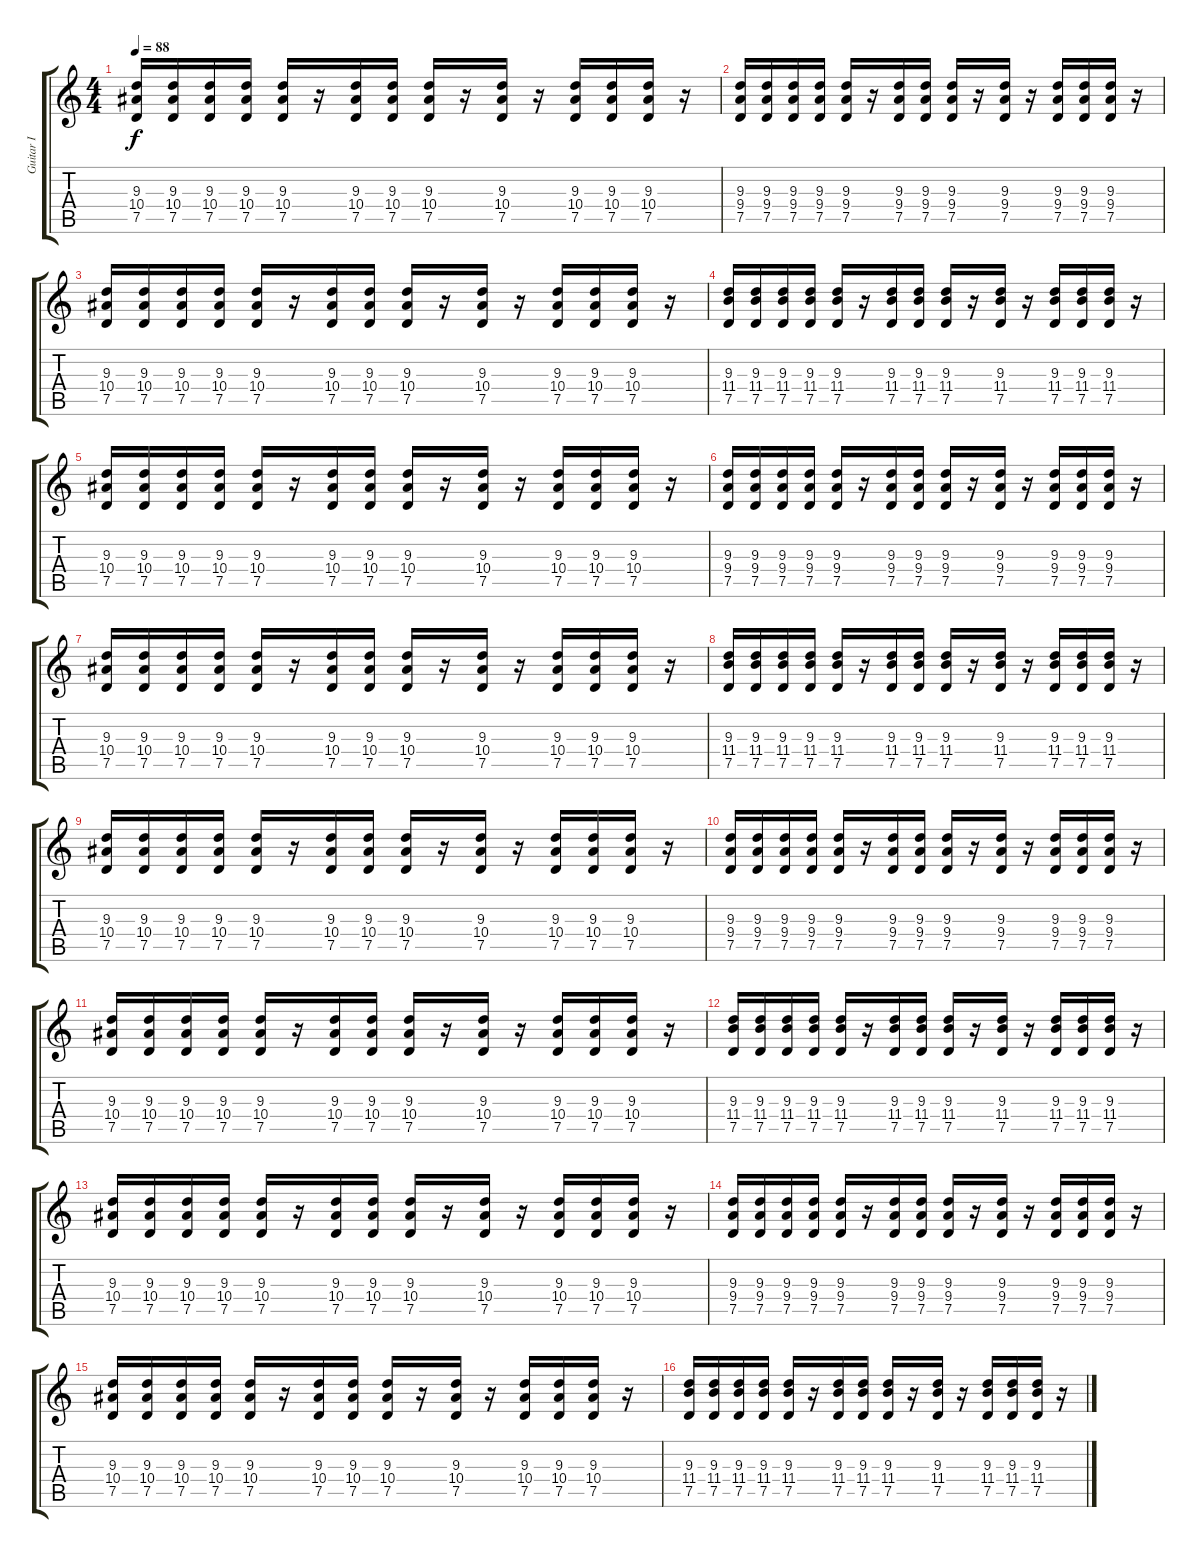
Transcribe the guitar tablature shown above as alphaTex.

\track ("Guitar I" "Guitar I") {instrument overdrivenguitar}
\staff {score tabs}
\tuning (D4 A3 F3 C3 G2 D2) {hide}
\ts (4 4)
\tempo 88
\clef g2
\ks c
(9.3 10.4 7.5).16{dy f} (9.3 10.4 7.5).16 (9.3 10.4 7.5).16 (9.3 10.4 7.5).16 (9.3 10.4 7.5).16 r.16 (9.3 10.4 7.5).16 (9.3 10.4 7.5).16 (9.3 10.4 7.5).16 r.16 (9.3 10.4 7.5).16 r.16 (9.3 10.4 7.5).16 (9.3 10.4 7.5).16 (9.3 10.4 7.5).16 r.16 |
(9.3 9.4 7.5).16 (9.3 9.4 7.5).16 (9.3 9.4 7.5).16 (9.3 9.4 7.5).16 (9.3 9.4 7.5).16 r.16 (9.3 9.4 7.5).16 (9.3 9.4 7.5).16 (9.3 9.4 7.5).16 r.16 (9.3 9.4 7.5).16 r.16 (9.3 9.4 7.5).16 (9.3 9.4 7.5).16 (9.3 9.4 7.5).16 r.16 |
(9.3 10.4 7.5).16 (9.3 10.4 7.5).16 (9.3 10.4 7.5).16 (9.3 10.4 7.5).16 (9.3 10.4 7.5).16 r.16 (9.3 10.4 7.5).16 (9.3 10.4 7.5).16 (9.3 10.4 7.5).16 r.16 (9.3 10.4 7.5).16 r.16 (9.3 10.4 7.5).16 (9.3 10.4 7.5).16 (9.3 10.4 7.5).16 r.16 |
(9.3 11.4 7.5).16 (9.3 11.4 7.5).16 (9.3 11.4 7.5).16 (9.3 11.4 7.5).16 (9.3 11.4 7.5).16 r.16 (9.3 11.4 7.5).16 (9.3 11.4 7.5).16 (9.3 11.4 7.5).16 r.16 (9.3 11.4 7.5).16 r.16 (9.3 11.4 7.5).16 (9.3 11.4 7.5).16 (9.3 11.4 7.5).16 r.16 |
(9.3 10.4 7.5).16 (9.3 10.4 7.5).16 (9.3 10.4 7.5).16 (9.3 10.4 7.5).16 (9.3 10.4 7.5).16 r.16 (9.3 10.4 7.5).16 (9.3 10.4 7.5).16 (9.3 10.4 7.5).16 r.16 (9.3 10.4 7.5).16 r.16 (9.3 10.4 7.5).16 (9.3 10.4 7.5).16 (9.3 10.4 7.5).16 r.16 |
(9.3 9.4 7.5).16 (9.3 9.4 7.5).16 (9.3 9.4 7.5).16 (9.3 9.4 7.5).16 (9.3 9.4 7.5).16 r.16 (9.3 9.4 7.5).16 (9.3 9.4 7.5).16 (9.3 9.4 7.5).16 r.16 (9.3 9.4 7.5).16 r.16 (9.3 9.4 7.5).16 (9.3 9.4 7.5).16 (9.3 9.4 7.5).16 r.16 |
(9.3 10.4 7.5).16 (9.3 10.4 7.5).16 (9.3 10.4 7.5).16 (9.3 10.4 7.5).16 (9.3 10.4 7.5).16 r.16 (9.3 10.4 7.5).16 (9.3 10.4 7.5).16 (9.3 10.4 7.5).16 r.16 (9.3 10.4 7.5).16 r.16 (9.3 10.4 7.5).16 (9.3 10.4 7.5).16 (9.3 10.4 7.5).16 r.16 |
(9.3 11.4 7.5).16 (9.3 11.4 7.5).16 (9.3 11.4 7.5).16 (9.3 11.4 7.5).16 (9.3 11.4 7.5).16 r.16 (9.3 11.4 7.5).16 (9.3 11.4 7.5).16 (9.3 11.4 7.5).16 r.16 (9.3 11.4 7.5).16 r.16 (9.3 11.4 7.5).16 (9.3 11.4 7.5).16 (9.3 11.4 7.5).16 r.16 |
(9.3 10.4 7.5).16 (9.3 10.4 7.5).16 (9.3 10.4 7.5).16 (9.3 10.4 7.5).16 (9.3 10.4 7.5).16 r.16 (9.3 10.4 7.5).16 (9.3 10.4 7.5).16 (9.3 10.4 7.5).16 r.16 (9.3 10.4 7.5).16 r.16 (9.3 10.4 7.5).16 (9.3 10.4 7.5).16 (9.3 10.4 7.5).16 r.16 |
(9.3 9.4 7.5).16 (9.3 9.4 7.5).16 (9.3 9.4 7.5).16 (9.3 9.4 7.5).16 (9.3 9.4 7.5).16 r.16 (9.3 9.4 7.5).16 (9.3 9.4 7.5).16 (9.3 9.4 7.5).16 r.16 (9.3 9.4 7.5).16 r.16 (9.3 9.4 7.5).16 (9.3 9.4 7.5).16 (9.3 9.4 7.5).16 r.16 |
(9.3 10.4 7.5).16 (9.3 10.4 7.5).16 (9.3 10.4 7.5).16 (9.3 10.4 7.5).16 (9.3 10.4 7.5).16 r.16 (9.3 10.4 7.5).16 (9.3 10.4 7.5).16 (9.3 10.4 7.5).16 r.16 (9.3 10.4 7.5).16 r.16 (9.3 10.4 7.5).16 (9.3 10.4 7.5).16 (9.3 10.4 7.5).16 r.16 |
(9.3 11.4 7.5).16 (9.3 11.4 7.5).16 (9.3 11.4 7.5).16 (9.3 11.4 7.5).16 (9.3 11.4 7.5).16 r.16 (9.3 11.4 7.5).16 (9.3 11.4 7.5).16 (9.3 11.4 7.5).16 r.16 (9.3 11.4 7.5).16 r.16 (9.3 11.4 7.5).16 (9.3 11.4 7.5).16 (9.3 11.4 7.5).16 r.16 |
(9.3 10.4 7.5).16 (9.3 10.4 7.5).16 (9.3 10.4 7.5).16 (9.3 10.4 7.5).16 (9.3 10.4 7.5).16 r.16 (9.3 10.4 7.5).16 (9.3 10.4 7.5).16 (9.3 10.4 7.5).16 r.16 (9.3 10.4 7.5).16 r.16 (9.3 10.4 7.5).16 (9.3 10.4 7.5).16 (9.3 10.4 7.5).16 r.16 |
(9.3 9.4 7.5).16 (9.3 9.4 7.5).16 (9.3 9.4 7.5).16 (9.3 9.4 7.5).16 (9.3 9.4 7.5).16 r.16 (9.3 9.4 7.5).16 (9.3 9.4 7.5).16 (9.3 9.4 7.5).16 r.16 (9.3 9.4 7.5).16 r.16 (9.3 9.4 7.5).16 (9.3 9.4 7.5).16 (9.3 9.4 7.5).16 r.16 |
(9.3 10.4 7.5).16 (9.3 10.4 7.5).16 (9.3 10.4 7.5).16 (9.3 10.4 7.5).16 (9.3 10.4 7.5).16 r.16 (9.3 10.4 7.5).16 (9.3 10.4 7.5).16 (9.3 10.4 7.5).16 r.16 (9.3 10.4 7.5).16 r.16 (9.3 10.4 7.5).16 (9.3 10.4 7.5).16 (9.3 10.4 7.5).16 r.16 |
(9.3 11.4 7.5).16 (9.3 11.4 7.5).16 (9.3 11.4 7.5).16 (9.3 11.4 7.5).16 (9.3 11.4 7.5).16 r.16 (9.3 11.4 7.5).16 (9.3 11.4 7.5).16 (9.3 11.4 7.5).16 r.16 (9.3 11.4 7.5).16 r.16 (9.3 11.4 7.5).16 (9.3 11.4 7.5).16 (9.3 11.4 7.5).16 r.16
